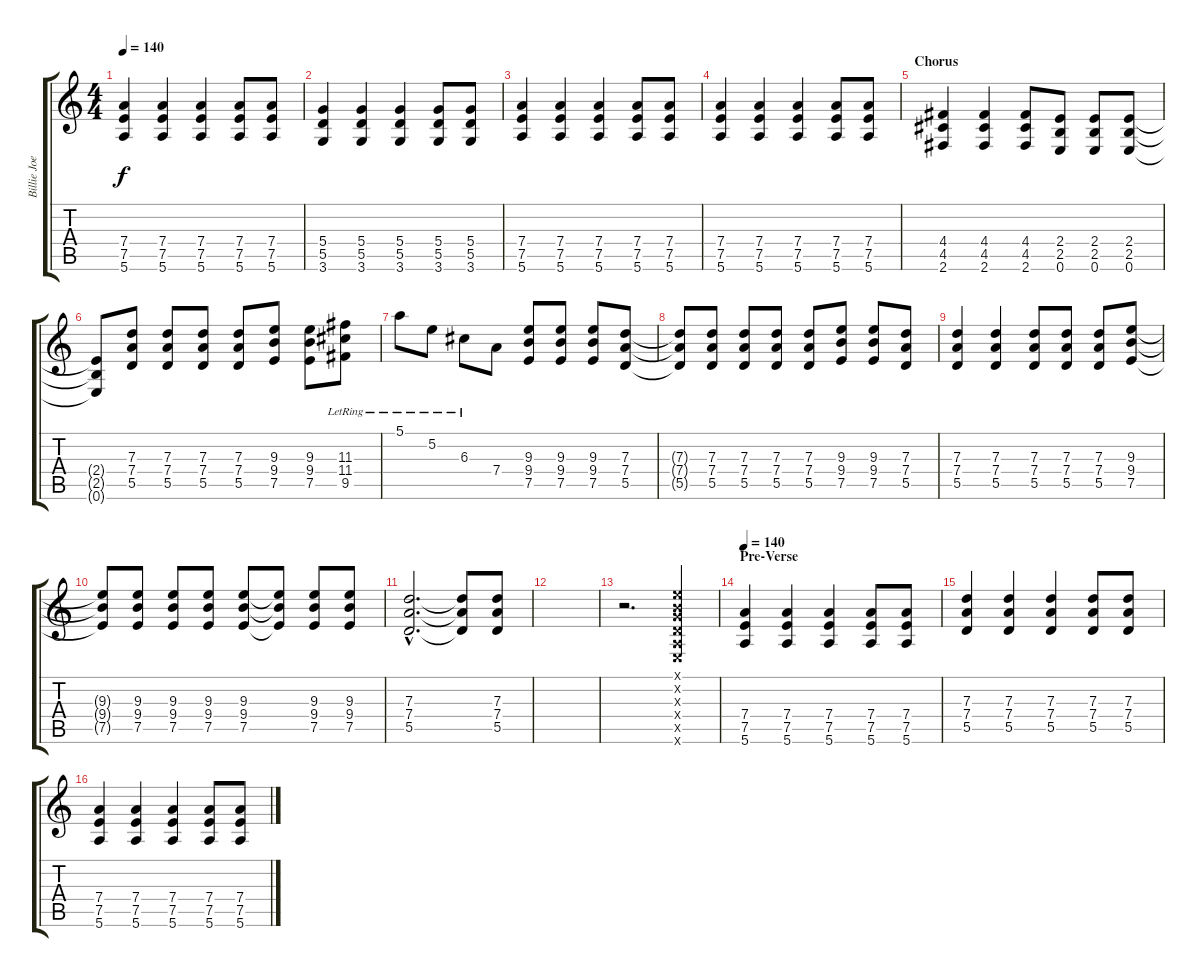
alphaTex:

\track ("Billie Joe Armstrong (Guitar Double)" "Billie Joe") {instrument distortionguitar}
\staff {score tabs}
\tuning (E4 B3 G3 D3 A2 E2) {hide}
\ts (4 4)
\tempo 140
\clef g2
\ks c
(7.4 7.5 5.6).4{dy f} (7.4 7.5 5.6).4 (7.4 7.5 5.6).4 (7.4 7.5 5.6).8 (7.4 7.5 5.6).8 |
(5.4 5.5 3.6).4 (5.4 5.5 3.6).4 (5.4 5.5 3.6).4 (5.4 5.5 3.6).8 (5.4 5.5 3.6).8 |
(7.4 7.5 5.6).4 (7.4 7.5 5.6).4 (7.4 7.5 5.6).4 (7.4 7.5 5.6).8 (7.4 7.5 5.6).8 |
(7.4 7.5 5.6).4 (7.4 7.5 5.6).4 (7.4 7.5 5.6).4 (7.4 7.5 5.6).8 (7.4 7.5 5.6).8 |
\section ("" "Chorus")
(4.4 4.5 2.6).4 (4.4 4.5 2.6).4 (4.4 4.5 2.6).8 (2.4 2.5 0.6).8 (2.4 2.5 0.6).8 (2.4 2.5 0.6).8 |
(2.4{t} 2.5{t} 0.6{t}).8 (7.3 7.4 5.5).8 (7.3 7.4 5.5).8 (7.3 7.4 5.5).8 (7.3 7.4 5.5).8 (9.3 9.4 7.5).8 (9.3 9.4 7.5).8 (11.3{lr} 11.4{lr} 9.5{lr}).8 |
5.1{lr}.8 5.2{lr}.8 6.3{lr}.8 7.4.8 (9.3 9.4 7.5).8 (9.3 9.4 7.5).8 (9.3 9.4 7.5).8 (7.3 7.4 5.5).8 |
(7.3{t} 7.4{t} 5.5{t}).8 (7.3 7.4 5.5).8 (7.3 7.4 5.5).8 (7.3 7.4 5.5).8 (7.3 7.4 5.5).8 (9.3 9.4 7.5).8 (9.3 9.4 7.5).8 (7.3 7.4 5.5).8 |
(7.3 7.4 5.5).4 (7.3 7.4 5.5).4 (7.3 7.4 5.5).8 (7.3 7.4 5.5).8 (7.3 7.4 5.5).8 (9.3 9.4 7.5).8 |
(9.3{t} 9.4{t} 7.5{t}).8 (9.3 9.4 7.5).8 (9.3 9.4 7.5).8 (9.3 9.4 7.5).8 (9.3 9.4 7.5).8 (9.3{t} 9.4{t} 7.5{t}).8 (9.3 9.4 7.5).8 (9.3 9.4 7.5).8 |
(7.3{hac} 7.4{hac} 5.5{hac}).2{d} (7.3{t} 7.4{t} 5.5{t}).8 (7.3 7.4 5.5).8 |
|
r.2{d} (0.1{x} 0.2{x} 0.3{x} 0.4{x} 0.5{x} 0.6{x}).4 |
\section ("" "Pre-Verse")
\tempo 140
(7.4 7.5 5.6).4 (7.4 7.5 5.6).4 (7.4 7.5 5.6).4 (7.4 7.5 5.6).8 (7.4 7.5 5.6).8 |
(7.3 7.4 5.5).4 (7.3 7.4 5.5).4 (7.3 7.4 5.5).4 (7.3 7.4 5.5).8 (7.3 7.4 5.5).8 |
(7.4 7.5 5.6).4 (7.4 7.5 5.6).4 (7.4 7.5 5.6).4 (7.4 7.5 5.6).8 (7.4 7.5 5.6).8
